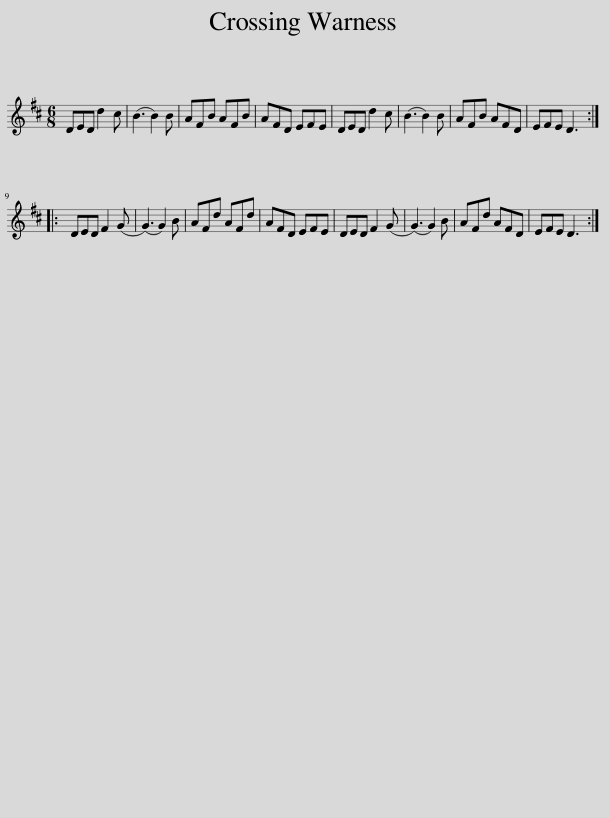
X:1
L:1/8
M:6/8
I:linebreak $
K:D
V:1 treble
V:1
 DED d2 c | (B3 B2) B | AFB AFB | AFD EFE | DED d2 c | %5
 (B3 B2) B | AFB AFD | EFE D3 ::$ DED F2 (G | (G3) G2) B | %10
 AFd AFd | AFD EFE | DED F2 (G | (G3) G2) B | AFd AFD | %15
 EFE D3 :| %16
